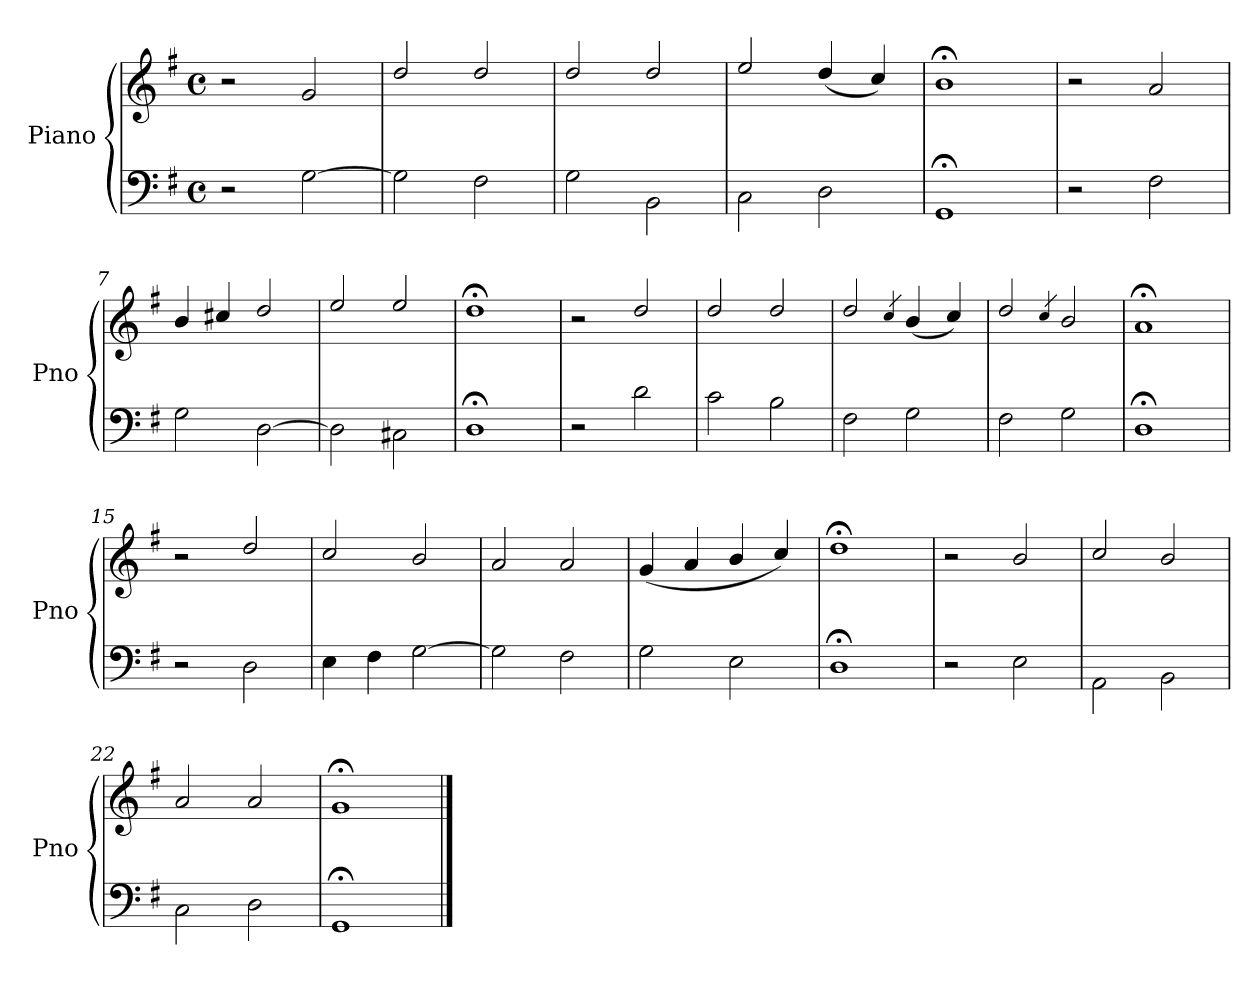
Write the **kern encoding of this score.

**kern	**kern
*part1	*part1
*staff2	*staff1
*I"Piano	*
*I'Pno	*
*clefF4	*clefG2
*k[f#]	*k[f#]
*G:	*G:
*M4/4	*M4/4
*met(c)	*met(c)
=1	=1
2r	2r
[<2G\	2g/
=2	=2
2G\]	2dd/
2F#\	2dd/
=3	=3
2G\	2dd/
2BB\	2dd/
=4	=4
2C\	2ee/
2D\	(4dd/
.	4cc/)
=5	=5
1GG;\	1b;</
=6	=6
2r	2r
2F#\	2a/
=7	=7
2G\	4b/
.	4cc#X/
[<2D\	2dd/
=8	=8
2D\]	2ee/
2C#X\	2ee/
=9	=9
1D;\	1dd;</
!!LO:PB:g=z
=10	=10
2r	2r
2d\	2dd/
=11	=11
2c\	2dd/
2B\	2dd/
=12	=12
2F#\	2dd/
.	4qcc/
2G\	(4b/
.	4cc/)
=13	=13
2F#\	2dd/
.	4qcc/
2G\	2b/
=14	=14
1D;\	1a;</
=15	=15
2r	2r
2D\	2dd/
=16	=16
4E\	2cc/
4F#\	.
[<2G\	2b/
=17	=17
2G\]	2a/
2F#\	2a/
=18	=18
2G\	(4g/
.	4a/
2E\	4b/
.	4cc/)
=19	=19
1D;\	1dd;</
!!LO:LB:g=z
=20	=20
2r	2r
2E\	2b/
=21	=21
2AA\	2cc/
2BB\	2b/
=22	=22
2C\	2a/
2D\	2a/
=23	=23
1GG;\	1g;</
==	==
*-	*-
